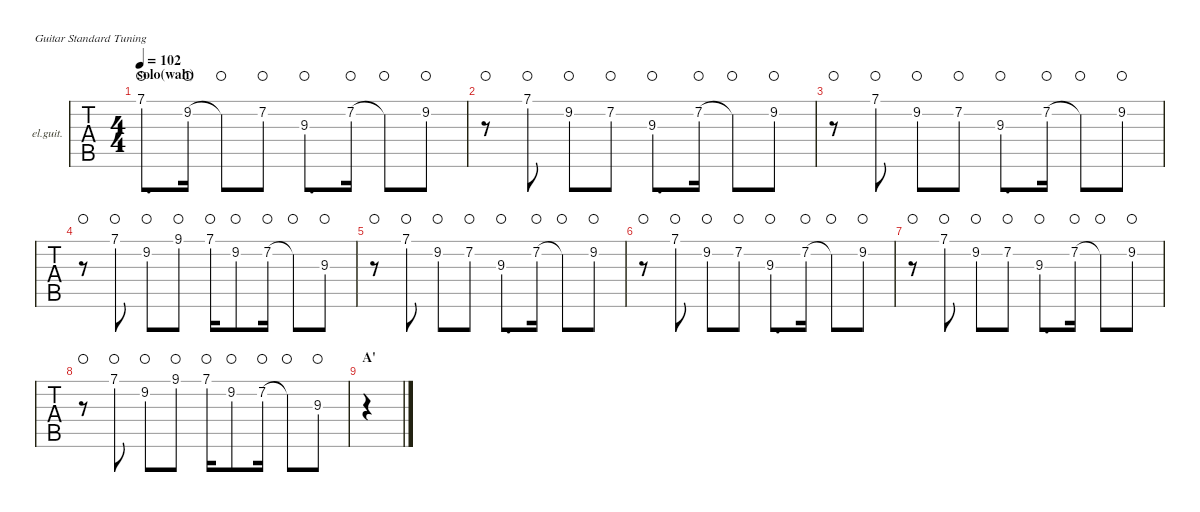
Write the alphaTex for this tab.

\defaultSystemsLayout 4
\hideDynamics
\bracketExtendMode nobrackets
\firstSystemTrackNameOrientation horizontal
\otherSystemsTrackNameOrientation horizontal
\track ("" "el.guit.") {defaultSystemsLayout 4 instrument electricguitarclean}
\staff {tabs}
\tuning (E4 B3 G3 D3 A2 E2)
\ts (4 4)
\section ("" "solo(wah)")
\tempo 102
\clef g2
\scale
1.09111
\ks e
7.1{st acc forcenatural}.8{d dy mp waho beam Down} 9.2{st acc #}.16{waho beam Down} 9.2{st t acc #}.8{waho beam Down} 7.2{st acc #}.8{waho beam Down} 9.3{st acc forcenatural}.8{d waho beam Down} 7.2{st acc #}.16{waho beam Down} 7.2{st t acc #}.8{waho beam Down} 9.2{st acc #}.8{waho beam Down} |
\scale
0.969632 r.8{waho beam Down} 7.1{st acc forcenatural}.8{dy mf waho beam Down} 9.2{st acc #}.8{waho beam Down} 7.2{st acc #}.8{waho beam Down} 9.3{st acc forcenatural}.8{d dy mp waho beam Down} 7.2{st acc #}.16{waho beam Down} 7.2{st t acc #}.8{waho beam Down} 9.2{st acc #}.8{waho beam Down} |
\scale
0.969632 r.8{waho beam Down} 7.1{st acc forcenatural}.8{dy mf waho beam Down} 9.2{st acc #}.8{waho beam Down} 7.2{st acc #}.8{waho beam Down} 9.3{st acc forcenatural}.8{d dy mp waho beam Down} 7.2{st acc #}.16{waho beam Down} 7.2{st t acc #}.8{waho beam Down} 9.2{acc #}.8{waho beam Down} |
\scale
0.969632 r.8{waho beam Down} 7.1{st acc forcenatural}.8{dy mf waho beam Down} 9.2{st acc #}.8{waho beam Down} 9.1{st acc #}.8{waho beam Down} 7.1{st acc forcenatural}.16{waho beam Down} 9.2{st acc #}.8{waho beam Down} 7.2{st acc #}.16{waho beam Down} 7.2{t acc #}.8{waho beam Down} 9.3{acc forcenatural}.8{waho beam Down} |
\scale
1.08668 r.8{waho beam Down} 7.1{st acc forcenatural}.8{waho beam Down} 9.2{st acc #}.8{waho beam Down} 7.2{st acc #}.8{waho beam Down} 9.3{st acc forcenatural}.8{d dy mp waho beam Down} 7.2{st acc #}.16{waho beam Down} 7.2{st t acc #}.8{waho beam Down} 9.2{st acc #}.8{waho beam Down} |
\scale
0.96521 r.8{waho beam Down} 7.1{st acc forcenatural}.8{dy mf waho beam Down} 9.2{st acc #}.8{waho beam Down} 7.2{st acc #}.8{waho beam Down} 9.3{st acc forcenatural}.8{d dy mp waho beam Down} 7.2{st acc #}.16{waho beam Down} 7.2{st t acc #}.8{waho beam Down} 9.2{st acc #}.8{waho beam Down} |
\scale
0.96521 r.8{waho beam Down} 7.1{st acc forcenatural}.8{dy mf waho beam Down} 9.2{st acc #}.8{waho beam Down} 7.2{st acc #}.8{waho beam Down} 9.3{st acc forcenatural}.8{d dy mp waho beam Down} 7.2{st acc #}.16{waho beam Down} 7.2{st t acc #}.8{waho beam Down} 9.2{acc #}.8{waho beam Down} |
\scale
0.982895 r.8{waho beam Down} 7.1{st acc forcenatural}.8{dy mf waho beam Down} 9.2{st acc #}.8{waho beam Down} 9.1{st acc #}.8{waho beam Down} 7.1{st acc forcenatural}.16{waho beam Down} 9.2{st acc #}.8{waho beam Down} 7.2{st acc #}.16{waho beam Down} 7.2{t acc #}.8{waho beam Down} 9.3{acc forcenatural}.8{waho beam Down} |
\section ("" "A'")
\scale
1.09111 |
\scale
0.969632 |
\scale
0.969632 |
\scale
0.969632 |
\scale
1.09111 |
\scale
0.969632 |
\scale
0.969632 |
\scale
0.969632
